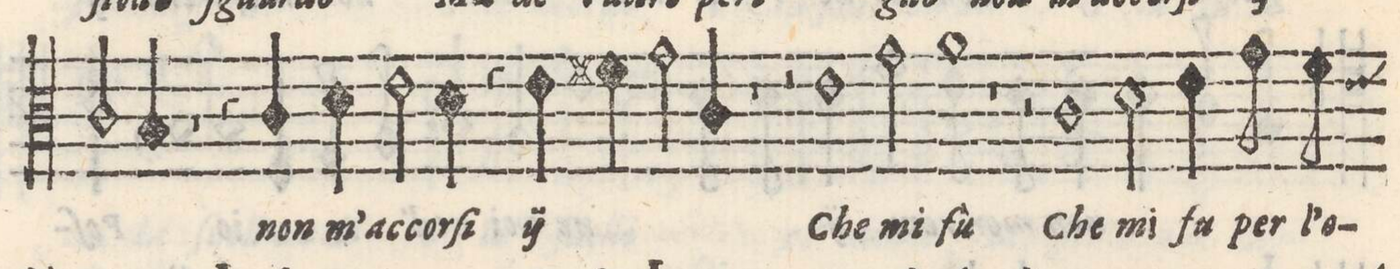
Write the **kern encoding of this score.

**kern	**text
*I"SESTO	*
*clefC3	*
*k[]	*
*met(C)	*
*M2/1	*
2c/	-cor-
4B/	-ſi
*	*Xij
1r	.
=14-	=14-
4r	.
4c/	non
4d\	m`ac-
2e\	-cor-
4d\	-ſi
4r	.
*	*ij
4e\	non
=15-	=15-
4f#X\	m`ac-
2g\	-cor-
4c/	-ſi
*	*Xij
1r	.
=16-	=16-
2r	.
1e	Che
2g\	mi
=17-	=17-
1a	fù
1r	.
=18-	=18-
2r	.
1c	Che
2d\	mi
=19-	=19-
4e\	fu
8g\	per
8fny\	l`o-
*-	*-
